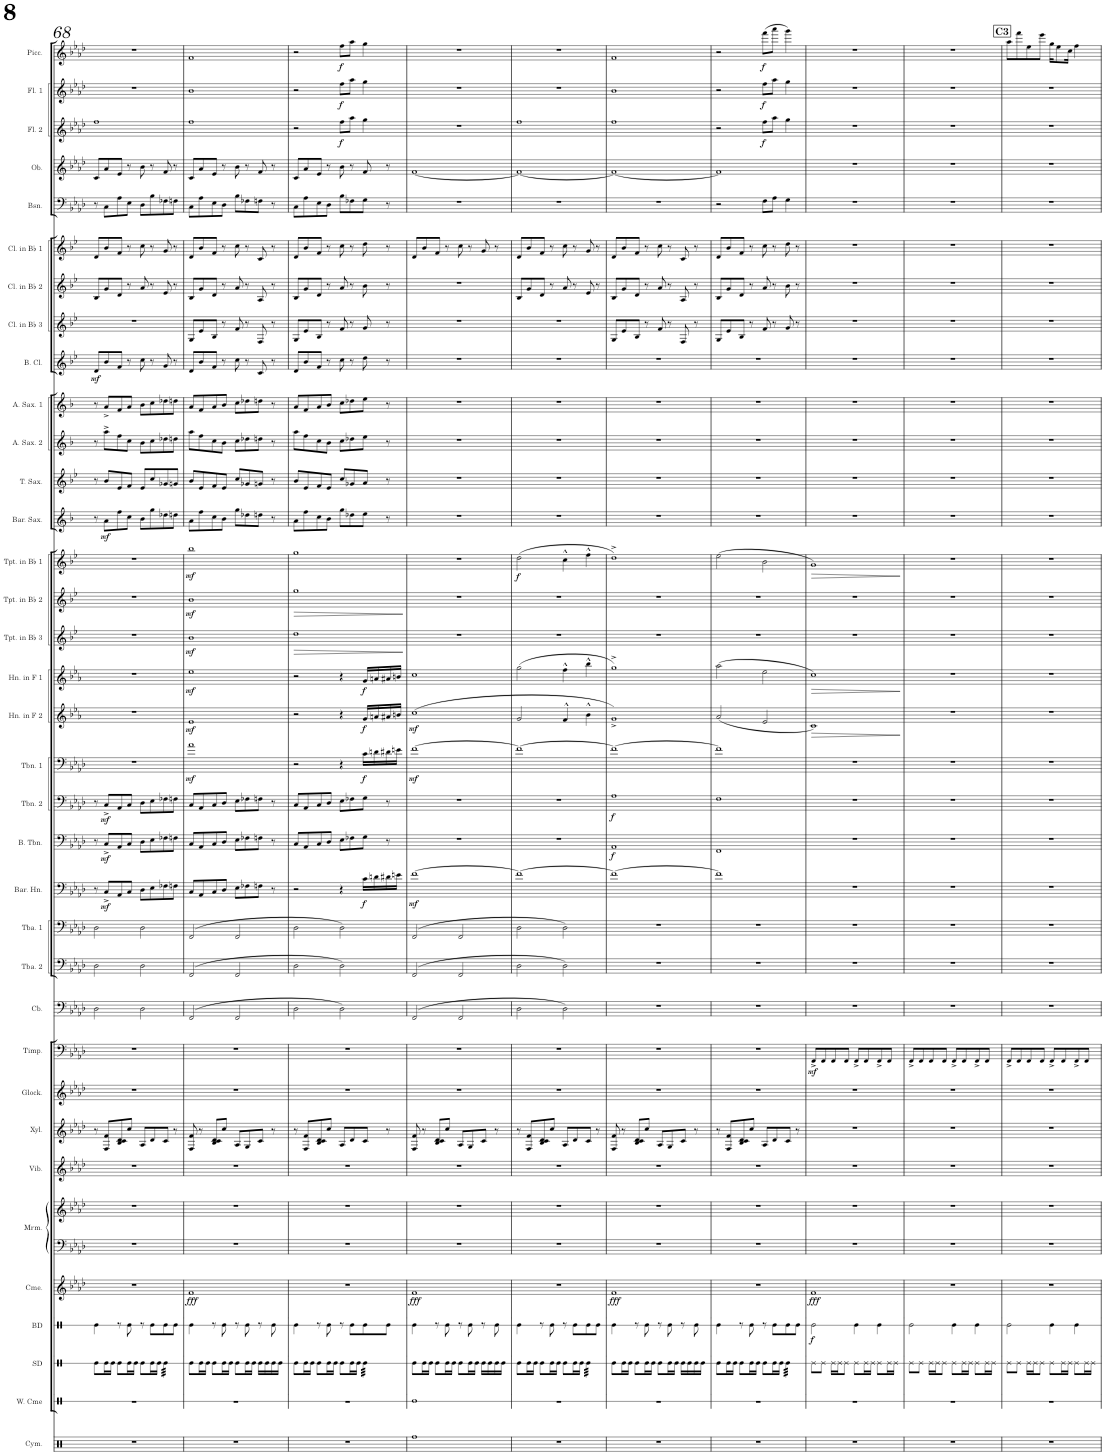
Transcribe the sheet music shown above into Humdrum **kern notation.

**kern	**kern	**kern	**kern	**dynam	**kern	**dynam	**kern	**kern	**kern	**kern	**kern	**kern	**dynam	**kern	**kern	**kern	**kern	**dynam	**kern	**dynam	**kern	**dynam	**kern	**dynam	**kern	**dynam	**kern	**dynam	**kern	**dynam	**kern	**dynam	**kern	**dynam	**kern	**dynam	**kern	**kern	**kern	**kern	**dynam	**kern	**kern	**kern	**kern	**kern	**kern	**dynam	**kern	**dynam	**kern	**dynam
*part35	*part34	*part33	*part32	*part32	*part31	*part31	*part30	*part30	*part29	*part28	*part27	*part26	*part26	*part25	*part24	*part23	*part22	*part22	*part21	*part21	*part20	*part20	*part19	*part19	*part18	*part18	*part17	*part17	*part16	*part16	*part15	*part15	*part14	*part14	*part13	*part13	*part12	*part11	*part10	*part9	*part9	*part8	*part7	*part6	*part5	*part4	*part3	*part3	*part2	*part2	*part1	*part1
*staff36	*staff35	*staff34	*staff33	*staff33	*staff32	*staff32	*staff31	*staff30	*staff29	*staff28	*staff27	*staff26	*staff26	*staff25	*staff24	*staff23	*staff22	*staff22	*staff21	*staff21	*staff20	*staff20	*staff19	*staff19	*staff18	*staff18	*staff17	*staff17	*staff16	*staff16	*staff15	*staff15	*staff14	*staff14	*staff13	*staff13	*staff12	*staff11	*staff10	*staff9	*staff9	*staff8	*staff7	*staff6	*staff5	*staff4	*staff3	*staff3	*staff2	*staff2	*staff1	*staff1
*I"Cymbals	*I"Wind Chimes	*I"Snare Drum	*I"Bass Drum	*	*I"Chimes	*	*I"Marimba	*	*I"Vibraphone	*I"Xylophone	*I"Glockenspiel	*I"Timpani	*	*I"Contrabass	*I"Tuba 2	*I"Tuba 1	*I"Baritone Horn	*	*I"Bass Trombone	*	*I"Trombone 2	*	*I"Trombone 1	*	*I"Horn in F 2	*	*I"Horn in F 1	*	*I"Trumpet in Bb 3	*	*I"Trumpet in Bb 2	*	*I"Trumpet in Bb 1	*	*I"Baritone Saxophone	*	*I"Tenor Saxophone	*I"Alto Saxophone 2	*I"Alto Saxophone 1	*I"Bass Clarinet	*	*I"Clarinet in Bb 3	*I"Clarinet in Bb 2	*I"Clarinet in Bb 1	*I"Bassoon	*I"Oboe	*I"Flute 2	*	*I"Flute 1	*	*I"Piccolo	*
*I'Cym.	*I'W. Cme	*I'SD	*I'BD	*	*I'Cme.	*	*I'Mrm.	*	*I'Vib.	*I'Xyl.	*I'Glock.	*I'Timp.	*	*I'Cb.	*I'Tba. 2	*I'Tba. 1	*I'Bar. Hn.	*	*I'B. Tbn.	*	*I'Tbn. 2	*	*I'Tbn. 1	*	*I'Hn. in F 2	*	*I'Hn. in F 1	*	*I'Tpt. in Bb 3	*	*I'Tpt. in Bb 2	*	*I'Tpt. in Bb 1	*	*I'Bar. Sax.	*	*I'T. Sax.	*I'A. Sax. 2	*I'A. Sax. 1	*I'B. Cl.	*	*I'Cl. in Bb 3	*I'Cl. in Bb 2	*I'Cl. in Bb 1	*I'Bsn.	*I'Ob.	*I'Fl. 2	*	*I'Fl. 1	*	*I'Picc.	*
!!LO:PB:g=z
*clefX	*clefX	*clefX	*clefX	*	*clefG2	*	*clefF4	*clefG2	*clefG2	*clefG2	*clefG2	*clefF4	*	*clefF4	*clefF4	*clefF4	*clefF4	*	*clefF4	*	*clefF4	*	*clefF4	*	*clefG2	*	*clefG2	*	*clefG2	*	*clefG2	*	*clefG2	*	*clefG2	*	*clefG2	*clefG2	*clefG2	*clefG2	*	*clefG2	*clefG2	*clefG2	*clefF4	*clefG2	*clefG2	*	*clefG2	*	*clefG2	*
*	*	*	*	*	*	*	*	*	*	*Trd-7c-12	*Trd-14c-24	*	*	*Trd7c12	*	*	*Trd4c7	*	*	*	*	*	*	*	*Trd4c7	*	*Trd4c7	*	*Trd1c2	*	*Trd1c2	*	*Trd1c2	*	*Trd12c21	*	*Trd8c14	*Trd5c9	*Trd5c9	*Trd8c14	*	*Trd1c2	*Trd1c2	*Trd1c2	*	*	*	*	*	*	*Trd-7c-12	*
*k[]	*k[]	*k[]	*k[]	*	*k[b-e-a-d-]	*	*k[b-e-a-d-]	*k[b-e-a-d-]	*k[b-e-a-d-]	*k[b-e-a-d-]	*k[b-e-a-d-]	*k[b-e-a-d-]	*	*k[b-e-a-d-]	*k[b-e-a-d-]	*k[b-e-a-d-]	*k[b-e-a-d-]	*	*k[b-e-a-d-]	*	*k[b-e-a-d-]	*	*k[b-e-a-d-]	*	*k[b-e-a-]	*	*k[b-e-a-]	*	*k[b-e-]	*	*k[b-e-]	*	*k[b-e-]	*	*k[b-]	*	*k[b-e-]	*k[b-]	*k[b-]	*k[b-e-]	*	*k[b-e-]	*k[b-e-]	*k[b-e-]	*k[b-e-a-d-]	*k[b-e-a-d-]	*k[b-e-a-d-]	*	*k[b-e-a-d-]	*	*k[b-e-a-d-]	*
*M4/4	*M4/4	*M4/4	*M4/4	*	*M4/4	*	*M4/4	*M4/4	*M4/4	*M4/4	*M4/4	*M4/4	*	*M4/4	*M4/4	*M4/4	*M4/4	*	*M4/4	*	*M4/4	*	*M4/4	*	*M4/4	*	*M4/4	*	*M4/4	*	*M4/4	*	*M4/4	*	*M4/4	*	*M4/4	*M4/4	*M4/4	*M4/4	*	*M4/4	*M4/4	*M4/4	*M4/4	*M4/4	*M4/4	*	*M4/4	*	*M4/4	*
=68	=68	=68	=68	=68	=68	=68	=68	=68	=68	=68	=68	=68	=68	=68	=68	=68	=68	=68	=68	=68	=68	=68	=68	=68	=68	=68	=68	=68	=68	=68	=68	=68	=68	=68	=68	=68	=68	=68	=68	=68	=68	=68	=68	=68	=68	=68	=68	=68	=68	=68	=68	=68
!	!	!	!	!	!	!	!	!	!	!	!	!	!	!	!	!	!	!	!	!	!	!	!	!	!	!	!	!	!	!	!	!	!	!	!	!	!	!	!	!	!LO:DY:b	!	!	!	!	!	!	!	!	!	!	!
1r	1r	8Re\L	4Re\	.	1r	.	1r	1r	1r	8r	1r	1r	.	2D-\	2D-\	2D-\	8r	.	8r	.	8r	.	1r	.	1r	.	1r	.	1r	.	1r	.	1r	.	8r	.	8r	8r	8r	8d/L	mf	1r	8B-/L	8d/L	8r	8c/L	1ff	.	1r	.	1r	.
!	!	!	!	!	!	!	!	!	!	!	!	!	!	!	!	!	!	!LO:DY:b	!	!LO:DY:b	!	!LO:DY:b	!	!	!	!	!	!	!	!	!	!	!	!	!	!LO:DY:b	!	!	!	!	!	!	!	!	!	!	!	!	!	!	!	!
.	.	16Re\L	.	.	.	.	.	.	.	8F/ 8f/L	.	.	.	.	.	.	8C^/L	mf	8C^/L	mf	8C^/L	mf	.	.	.	.	.	.	.	.	.	.	.	.	8a\L	mf	8b-/L	8aa^\L	8a^/L	8b-/	.	.	8g/	8b-/	8C\L	8a-/	.	.	.	.	.	.
.	.	16Re\JJ	.	.	.	.	.	.	.	.	.	.	.	.	.	.	.	.	.	.	.	.	.	.	.	.	.	.	.	.	.	.	.	.	.	.	.	.	.	.	.	.	.	.	.	.	.	.	.	.	.	.
.	.	8Re\L	8r	.	.	.	.	.	.	8B-/ 8c/ 8d-/	.	.	.	.	.	.	8AA-/	.	8AA-/	.	8AA-/	.	.	.	.	.	.	.	.	.	.	.	.	.	8ff\	.	8e-/	8ff\	8f/	8f/J	.	.	8d/J	8f/J	8A-\	8e-/J	.	.	.	.	.	.
.	.	16Re\L	8Re\	.	.	.	.	.	.	8cc/J	.	.	.	.	.	.	8C/J	.	8C/J	.	8C/J	.	.	.	.	.	.	.	.	.	.	.	.	.	8cc\J	.	8f/J	8cc\J	8a/J	8r	.	.	8r	8r	8E-\J	8r	.	.	.	.	.	.
.	.	16Re\JJ	.	.	.	.	.	.	.	.	.	.	.	.	.	.	.	.	.	.	.	.	.	.	.	.	.	.	.	.	.	.	.	.	.	.	.	.	.	.	.	.	.	.	.	.	.	.	.	.	.	.
.	.	8Re\L	8r	.	.	.	.	.	.	8A-/L	.	.	.	2D-\	2D-\	2D-\	8D-\L	.	8D-\L	.	8D-\L	.	.	.	.	.	.	.	.	.	.	.	.	.	8b-\L	.	8e-/L	8b-\L	8b-\L	8cc\	.	.	8a/	8cc\	8D-\L	8b-\	.	.	.	.	.	.
.	.	16Re\L	8Re\L	.	.	.	.	.	.	8d-/	.	.	.	.	.	.	8E-\	.	8E-\	.	8E-\	.	.	.	.	.	.	.	.	.	.	.	.	.	8gg\	.	8cc/	8cc\	8cc\	8r	.	.	8r	8r	8B-\	8r	.	.	.	.	.	.
.	.	16Re\JJ	.	.	.	.	.	.	.	.	.	.	.	.	.	.	.	.	.	.	.	.	.	.	.	.	.	.	.	.	.	.	.	.	.	.	.	.	.	.	.	.	.	.	.	.	.	.	.	.	.	.
*	*	*tremolo	*	*	*	*	*	*	*	*	*	*	*	*	*	*	*	*	*	*	*	*	*	*	*	*	*	*	*	*	*	*	*	*	*	*	*	*	*	*	*	*	*	*	*	*	*	*	*	*	*	*
.	.	32Re\LLL	8Re\	.	.	.	.	.	.	8c/J	.	.	.	.	.	.	8F-X\	.	8F-X\	.	8F-X\	.	.	.	.	.	.	.	.	.	.	.	.	.	8dd-X\	.	8g-X/	8dd-X\	8dd-X\	8g/	.	.	8e-/	8g/	8F-X\	8f/	.	.	.	.	.	.
.	.	32Re\	.	.	.	.	.	.	.	.	.	.	.	.	.	.	.	.	.	.	.	.	.	.	.	.	.	.	.	.	.	.	.	.	.	.	.	.	.	.	.	.	.	.	.	.	.	.	.	.	.	.
.	.	32Re\	.	.	.	.	.	.	.	.	.	.	.	.	.	.	.	.	.	.	.	.	.	.	.	.	.	.	.	.	.	.	.	.	.	.	.	.	.	.	.	.	.	.	.	.	.	.	.	.	.	.
.	.	32Re\	.	.	.	.	.	.	.	.	.	.	.	.	.	.	.	.	.	.	.	.	.	.	.	.	.	.	.	.	.	.	.	.	.	.	.	.	.	.	.	.	.	.	.	.	.	.	.	.	.	.
.	.	32Re\	8Re\J	.	.	.	.	.	.	8r	.	.	.	.	.	.	8Fn\J	.	8Fn\J	.	8Fn\J	.	.	.	.	.	.	.	.	.	.	.	.	.	8ddn\J	.	8gn/J	8ddn\J	8ddn\J	8r	.	.	8r	8r	8Fn\J	8r	.	.	.	.	.	.
.	.	32Re\	.	.	.	.	.	.	.	.	.	.	.	.	.	.	.	.	.	.	.	.	.	.	.	.	.	.	.	.	.	.	.	.	.	.	.	.	.	.	.	.	.	.	.	.	.	.	.	.	.	.
.	.	32Re\	.	.	.	.	.	.	.	.	.	.	.	.	.	.	.	.	.	.	.	.	.	.	.	.	.	.	.	.	.	.	.	.	.	.	.	.	.	.	.	.	.	.	.	.	.	.	.	.	.	.
.	.	32Re\JJJ	.	.	.	.	.	.	.	.	.	.	.	.	.	.	.	.	.	.	.	.	.	.	.	.	.	.	.	.	.	.	.	.	.	.	.	.	.	.	.	.	.	.	.	.	.	.	.	.	.	.
*	*	*Xtremolo	*	*	*	*	*	*	*	*	*	*	*	*	*	*	*	*	*	*	*	*	*	*	*	*	*	*	*	*	*	*	*	*	*	*	*	*	*	*	*	*	*	*	*	*	*	*	*	*	*	*
=69	=69	=69	=69	=69	=69	=69	=69	=69	=69	=69	=69	=69	=69	=69	=69	=69	=69	=69	=69	=69	=69	=69	=69	=69	=69	=69	=69	=69	=69	=69	=69	=69	=69	=69	=69	=69	=69	=69	=69	=69	=69	=69	=69	=69	=69	=69	=69	=69	=69	=69	=69	=69
!	!	!	!	!	!	!LO:DY:b	!	!	!	!	!	!	!	!	!	!	!	!	!	!	!	!	!	!LO:DY:b	!	!LO:DY:b	!	!LO:DY:b	!	!LO:DY:b	!	!LO:DY:b	!	!LO:DY:b	!	!	!	!	!	!	!	!	!	!	!	!	!	!	!	!	!	!
1r	1r	8Re\L	4Re\	.	1f	fff	1r	1r	1r	8F/ 8f/	1r	1r	.	(2FF/	(2FF/	(2FF/	8C/L	.	8C/L	.	8C/L	.	1a-	mf	1e-	mf	1ee-	mf	1b-	mf	1b-	mf	1bb-	mf	8a\L	.	8b-/L	8aa\L	8a/L	8d/L	.	8G/L	8B-/L	8d/L	8C\L	8c/L	1ff	.	1b-	.	1f	.
.	.	16Re\L	.	.	.	.	.	.	.	8r	.	.	.	.	.	.	8AA-/	.	8AA-/	.	8AA-/	.	.	.	.	.	.	.	.	.	.	.	.	.	8ff\	.	8e-/	8ff\	8f/	8b-/	.	8e-/	8g/	8b-/	8A-\	8a-/	.	.	.	.	.	.
.	.	16Re\JJ	.	.	.	.	.	.	.	.	.	.	.	.	.	.	.	.	.	.	.	.	.	.	.	.	.	.	.	.	.	.	.	.	.	.	.	.	.	.	.	.	.	.	.	.	.	.	.	.	.	.
.	.	8Re\L	8r	.	.	.	.	.	.	8B-/ 8c/ 8d-/L	.	.	.	.	.	.	8C/	.	8C/	.	8C/	.	.	.	.	.	.	.	.	.	.	.	.	.	8cc\	.	8f/	8cc\	8a/	8f/J	.	8B-/J	8d/J	8f/J	8E-\	8e-/J	.	.	.	.	.	.
.	.	16Re\L	8Re\	.	.	.	.	.	.	8cc/J	.	.	.	.	.	.	8D-/J	.	8D-/J	.	8D-/J	.	.	.	.	.	.	.	.	.	.	.	.	.	8b-\J	.	8e-/J	8b-\J	8b-/J	8r	.	8r	8r	8r	8D-\J	8r	.	.	.	.	.	.
.	.	16Re\JJ	.	.	.	.	.	.	.	.	.	.	.	.	.	.	.	.	.	.	.	.	.	.	.	.	.	.	.	.	.	.	.	.	.	.	.	.	.	.	.	.	.	.	.	.	.	.	.	.	.	.
.	.	8Re\L	8r	.	.	.	.	.	.	8A-/L	.	.	.	2FF/	2FF/	2FF/	8E-\L	.	8E-\L	.	8E-\L	.	.	.	.	.	.	.	.	.	.	.	.	.	8gg\L	.	8cc/L	8cc\L	8cc\L	8cc\	.	8f/	8a/	8cc\	8B-\L	8b-\	.	.	.	.	.	.
.	.	16Re\L	8Re\	.	.	.	.	.	.	8G/	.	.	.	.	.	.	8F-X\	.	8F-X\	.	8F-X\	.	.	.	.	.	.	.	.	.	.	.	.	.	8dd-X\	.	8g-X/	8dd-X\	8dd-X\	8r	.	8r	8r	8r	8F-X\	8r	.	.	.	.	.	.
.	.	16Re\JJ	.	.	.	.	.	.	.	.	.	.	.	.	.	.	.	.	.	.	.	.	.	.	.	.	.	.	.	.	.	.	.	.	.	.	.	.	.	.	.	.	.	.	.	.	.	.	.	.	.	.
.	.	16Re\LL	8r	.	.	.	.	.	.	8c/J	.	.	.	.	.	.	8Fn\J	.	8Fn\J	.	8Fn\J	.	.	.	.	.	.	.	.	.	.	.	.	.	8ddn\J	.	8gn/J	8ddn\J	8ddn\J	8c/	.	8F/	8A/	8c/	8Fn\J	8f/	.	.	.	.	.	.
.	.	16Re\	.	.	.	.	.	.	.	.	.	.	.	.	.	.	.	.	.	.	.	.	.	.	.	.	.	.	.	.	.	.	.	.	.	.	.	.	.	.	.	.	.	.	.	.	.	.	.	.	.	.
.	.	16Re\	8Re\	.	.	.	.	.	.	8r	.	.	.	.	.	.	8r	.	8r	.	8r	.	.	.	.	.	.	.	.	.	.	.	.	.	8r	.	8r	8r	8r	8r	.	8r	8r	8r	8r	8r	.	.	.	.	.	.
.	.	16Re\JJ	.	.	.	.	.	.	.	.	.	.	.	.	.	.	.	.	.	.	.	.	.	.	.	.	.	.	.	.	.	.	.	.	.	.	.	.	.	.	.	.	.	.	.	.	.	.	.	.	.	.
=70	=70	=70	=70	=70	=70	=70	=70	=70	=70	=70	=70	=70	=70	=70	=70	=70	=70	=70	=70	=70	=70	=70	=70	=70	=70	=70	=70	=70	=70	=70	=70	=70	=70	=70	=70	=70	=70	=70	=70	=70	=70	=70	=70	=70	=70	=70	=70	=70	=70	=70	=70	=70
!	!	!	!	!	!	!	!	!	!	!	!	!	!	!	!	!	!	!	!	!	!	!	!	!	!	!	!	!	!	!LO:HP:b	!	!LO:HP:b	!	!	!	!	!	!	!	!	!	!	!	!	!	!	!	!	!	!	!	!
1r	1r	8Re\L	4Re\	.	1r	.	1r	1r	1r	8r	1r	1r	.	2D-\	2D-\	2D-\	2r	.	8C/L	.	8C/L	.	2r	.	2r	.	2r	.	1dd	>	1gg	>	1gg	.	8a\L	.	8b-/L	8aa\L	8a/L	8d/L	.	8G/L	8B-/L	8d/L	8C\L	8c/L	2r	.	2r	.	2r	.
.	.	16Re\L	.	.	.	.	.	.	.	8F/ 8f/L	.	.	.	.	.	.	.	.	8AA-/	.	8AA-/	.	.	.	.	.	.	.	.	.	.	.	.	.	8ff\	.	8e-/	8ff\	8f/	8b-/	.	8e-/	8g/	8b-/	8A-\	8a-/	.	.	.	.	.	.
.	.	16Re\JJ	.	.	.	.	.	.	.	.	.	.	.	.	.	.	.	.	.	.	.	.	.	.	.	.	.	.	.	.	.	.	.	.	.	.	.	.	.	.	.	.	.	.	.	.	.	.	.	.	.	.
.	.	8Re\L	8r	.	.	.	.	.	.	8B-/ 8c/ 8d-/	.	.	.	.	.	.	.	.	8C/	.	8C/	.	.	.	.	.	.	.	.	.	.	.	.	.	8cc\	.	8f/	8cc\	8a/	8f/J	.	8B-/J	8d/J	8f/J	8E-\	8e-/J	.	.	.	.	.	.
.	.	16Re\L	8Re\	.	.	.	.	.	.	8cc/J	.	.	.	.	.	.	.	.	8D-/J	.	8D-/J	.	.	.	.	.	.	.	.	.	.	.	.	.	8b-\J	.	8e-/J	8b-\J	8b-/J	8r	.	8r	8r	8r	8D-\J	8r	.	.	.	.	.	.
.	.	16Re\JJ	.	.	.	.	.	.	.	.	.	.	.	.	.	.	.	.	.	.	.	.	.	.	.	.	.	.	.	.	.	.	.	.	.	.	.	.	.	.	.	.	.	.	.	.	.	.	.	.	.	.
!	!	!	!	!	!	!	!	!	!	!	!	!	!	!	!	!	!	!	!	!	!	!	!	!	!	!	!	!	!	!	!	!	!	!	!	!	!	!	!	!	!	!	!	!	!	!	!	!LO:DY:b	!	!LO:DY:b	!	!LO:DY:b
.	.	8Re\L	8r	.	.	.	.	.	.	8A-/L	.	.	.	2D-\)	2D-\)	2D-\)	4r	.	8E-\L	.	8E-\L	.	4r	.	4r	.	4r	.	.	.	.	.	.	.	8gg\L	.	8cc/L	8cc\L	8cc\L	8cc\	.	8f/	8a/	8cc\	8B-\L	8b-\	8ff\L	f	8ff\L	f	8ff\L	f
.	.	16Re\L	8Re\L	.	.	.	.	.	.	8d-/	.	.	.	.	.	.	.	.	8F-X\	.	8F-X\	.	.	.	.	.	.	.	.	.	.	.	.	.	8dd-X\	.	8g-X/	8dd-X\	8dd-X\	8r	.	8r	8r	8r	8F-X\	8r	8aa-\J	.	8aa-\J	.	8aa-\J	.
.	.	16Re\JJ	.	.	.	.	.	.	.	.	.	.	.	.	.	.	.	.	.	.	.	.	.	.	.	.	.	.	.	.	.	.	.	.	.	.	.	.	.	.	.	.	.	.	.	.	.	.	.	.	.	.
!	!	!	!	!	!	!	!	!	!	!	!	!	!	!	!	!	!	!LO:DY:b	!	!	!	!	!	!LO:DY:b	!	!LO:DY:b	!	!LO:DY:b	!	!	!	!	!	!	!	!	!	!	!	!	!	!	!	!	!	!	!	!	!	!	!	!
*	*	*tremolo	*	*	*	*	*	*	*	*	*	*	*	*	*	*	*	*	*	*	*	*	*	*	*	*	*	*	*	*	*	*	*	*	*	*	*	*	*	*	*	*	*	*	*	*	*	*	*	*	*	*
.	.	32Re\LLL	8Re\	.	.	.	.	.	.	8c/J	.	.	.	.	.	.	16c\LL	f	8G\J	.	8G\J	.	16c\LL	f	16g/LL	f	16g/LL	f	.	.	.	.	.	.	8ee\J	.	8a/J	8ee\J	8ee\J	8dd\	.	8g/	8b-\	8dd\	8G\J	8f/	4gg\	.	4gg\	.	4gg\	.
.	.	32Re\	.	.	.	.	.	.	.	.	.	.	.	.	.	.	.	.	.	.	.	.	.	.	.	.	.	.	.	.	.	.	.	.	.	.	.	.	.	.	.	.	.	.	.	.	.	.	.	.	.	.
.	.	32Re\	.	.	.	.	.	.	.	.	.	.	.	.	.	.	16dn\	.	.	.	.	.	16dn\	.	16an/	.	16an/	.	.	.	.	.	.	.	.	.	.	.	.	.	.	.	.	.	.	.	.	.	.	.	.	.
.	.	32Re\	.	.	.	.	.	.	.	.	.	.	.	.	.	.	.	.	.	.	.	.	.	.	.	.	.	.	.	.	.	.	.	.	.	.	.	.	.	.	.	.	.	.	.	.	.	.	.	.	.	.
.	.	32Re\	8Re\J	.	.	.	.	.	.	8r	.	.	.	.	.	.	16d#X\	.	8r	.	8r	.	16d#X\	.	16a#X/	.	16a#X/	.	.	.	.	.	.	.	8r	.	8r	8r	8r	8r	.	8r	8r	8r	8r	8r	.	.	.	.	.	.
.	.	32Re\	.	.	.	.	.	.	.	.	.	.	.	.	.	.	.	.	.	.	.	.	.	.	.	.	.	.	.	.	.	.	.	.	.	.	.	.	.	.	.	.	.	.	.	.	.	.	.	.	.	.
.	.	32Re\	.	.	.	.	.	.	.	.	.	.	.	.	.	.	16en\JJ	.	.	.	.	.	16en\JJ	.	16bn/JJ	.	16bn/JJ	.	.	.	.	.	.	.	.	.	.	.	.	.	.	.	.	.	.	.	.	.	.	.	.	.
.	.	32Re\JJJ	.	.	.	.	.	.	.	.	.	.	.	.	.	.	.	.	.	.	.	.	.	.	.	.	.	.	.	.	.	.	.	.	.	.	.	.	.	.	.	.	.	.	.	.	.	.	.	.	.	.
*	*	*Xtremolo	*	*	*	*	*	*	*	*	*	*	*	*	*	*	*	*	*	*	*	*	*	*	*	*	*	*	*	*	*	*	*	*	*	*	*	*	*	*	*	*	*	*	*	*	*	*	*	*	*	*
.	.	.	.	.	.	.	.	.	.	.	.	.	.	.	.	.	.	.	.	.	.	.	.	.	.	.	.	.	.	]	.	]	.	.	.	.	.	.	.	.	.	.	.	.	.	.	.	.	.	.	.	.
=71	=71	=71	=71	=71	=71	=71	=71	=71	=71	=71	=71	=71	=71	=71	=71	=71	=71	=71	=71	=71	=71	=71	=71	=71	=71	=71	=71	=71	=71	=71	=71	=71	=71	=71	=71	=71	=71	=71	=71	=71	=71	=71	=71	=71	=71	=71	=71	=71	=71	=71	=71	=71
!	!	!	!	!	!	!LO:DY:b	!	!	!	!	!	!	!	!	!	!	!	!LO:DY:b	!	!	!	!	!	!LO:DY:b	!	!LO:DY:b	!	!	!	!	!	!	!	!	!	!	!	!	!	!	!	!	!	!	!	!	!	!	!	!	!	!
1Rff	1Re	8Re\L	4Re\	.	1f	fff	1r	1r	1r	8F/ 8f/	1r	1r	.	(2FF/	(2FF/	(2FF/	[1f	mf	1r	.	1r	.	[1f	mf	(1cc	mf	1cc	.	1r	.	1r	.	1r	.	1r	.	1r	1r	1r	1r	.	1r	1r	8d/L	1r	[1f	1r	.	1r	.	1r	.
.	.	16Re\L	.	.	.	.	.	.	.	8r	.	.	.	.	.	.	.	.	.	.	.	.	.	.	.	.	.	.	.	.	.	.	.	.	.	.	.	.	.	.	.	.	.	8b-/	.	.	.	.	.	.	.	.
.	.	16Re\JJ	.	.	.	.	.	.	.	.	.	.	.	.	.	.	.	.	.	.	.	.	.	.	.	.	.	.	.	.	.	.	.	.	.	.	.	.	.	.	.	.	.	.	.	.	.	.	.	.	.	.
.	.	8Re\L	8r	.	.	.	.	.	.	8B-/ 8c/ 8d-/L	.	.	.	.	.	.	.	.	.	.	.	.	.	.	.	.	.	.	.	.	.	.	.	.	.	.	.	.	.	.	.	.	.	8f/J	.	.	.	.	.	.	.	.
.	.	16Re\L	8Re\	.	.	.	.	.	.	8cc/J	.	.	.	.	.	.	.	.	.	.	.	.	.	.	.	.	.	.	.	.	.	.	.	.	.	.	.	.	.	.	.	.	.	8r	.	.	.	.	.	.	.	.
.	.	16Re\JJ	.	.	.	.	.	.	.	.	.	.	.	.	.	.	.	.	.	.	.	.	.	.	.	.	.	.	.	.	.	.	.	.	.	.	.	.	.	.	.	.	.	.	.	.	.	.	.	.	.	.
.	.	8Re\L	8r	.	.	.	.	.	.	8A-/L	.	.	.	2FF/	2FF/	2FF/	.	.	.	.	.	.	.	.	.	.	.	.	.	.	.	.	.	.	.	.	.	.	.	.	.	.	.	8cc\	.	.	.	.	.	.	.	.
.	.	16Re\L	8Re\	.	.	.	.	.	.	8G/	.	.	.	.	.	.	.	.	.	.	.	.	.	.	.	.	.	.	.	.	.	.	.	.	.	.	.	.	.	.	.	.	.	8r	.	.	.	.	.	.	.	.
.	.	16Re\JJ	.	.	.	.	.	.	.	.	.	.	.	.	.	.	.	.	.	.	.	.	.	.	.	.	.	.	.	.	.	.	.	.	.	.	.	.	.	.	.	.	.	.	.	.	.	.	.	.	.	.
.	.	16Re\LL	8r	.	.	.	.	.	.	8c/J	.	.	.	.	.	.	.	.	.	.	.	.	.	.	.	.	.	.	.	.	.	.	.	.	.	.	.	.	.	.	.	.	.	8g/	.	.	.	.	.	.	.	.
.	.	16Re\	.	.	.	.	.	.	.	.	.	.	.	.	.	.	.	.	.	.	.	.	.	.	.	.	.	.	.	.	.	.	.	.	.	.	.	.	.	.	.	.	.	.	.	.	.	.	.	.	.	.
.	.	16Re\	8Re\	.	.	.	.	.	.	8r	.	.	.	.	.	.	.	.	.	.	.	.	.	.	.	.	.	.	.	.	.	.	.	.	.	.	.	.	.	.	.	.	.	8r	.	.	.	.	.	.	.	.
.	.	16Re\JJ	.	.	.	.	.	.	.	.	.	.	.	.	.	.	.	.	.	.	.	.	.	.	.	.	.	.	.	.	.	.	.	.	.	.	.	.	.	.	.	.	.	.	.	.	.	.	.	.	.	.
=72	=72	=72	=72	=72	=72	=72	=72	=72	=72	=72	=72	=72	=72	=72	=72	=72	=72	=72	=72	=72	=72	=72	=72	=72	=72	=72	=72	=72	=72	=72	=72	=72	=72	=72	=72	=72	=72	=72	=72	=72	=72	=72	=72	=72	=72	=72	=72	=72	=72	=72	=72	=72
!	!	!	!	!	!	!	!	!	!	!	!	!	!	!	!	!	!	!	!	!	!	!	!	!	!	!	!	!	!	!	!	!	!	!LO:DY:b	!	!	!	!	!	!	!	!	!	!	!	!	!	!	!	!	!	!
1r	1r	8Re\L	4Re\	.	1r	.	1r	1r	1r	8r	1r	1r	.	2D-\	2D-\	2D-\	1f_	.	1r	.	1r	.	1f_	.	2g/	.	(2gg\	.	1r	.	1r	.	(2dd\	f	1r	.	1r	1r	1r	1r	.	1r	8B-/L	8d/L	1r	1f_	1ff	.	1r	.	1r	.
.	.	16Re\L	.	.	.	.	.	.	.	8F/ 8f/L	.	.	.	.	.	.	.	.	.	.	.	.	.	.	.	.	.	.	.	.	.	.	.	.	.	.	.	.	.	.	.	.	8g/	8b-/	.	.	.	.	.	.	.	.
.	.	16Re\JJ	.	.	.	.	.	.	.	.	.	.	.	.	.	.	.	.	.	.	.	.	.	.	.	.	.	.	.	.	.	.	.	.	.	.	.	.	.	.	.	.	.	.	.	.	.	.	.	.	.	.
.	.	8Re\L	8r	.	.	.	.	.	.	8B-/ 8c/ 8d-/	.	.	.	.	.	.	.	.	.	.	.	.	.	.	.	.	.	.	.	.	.	.	.	.	.	.	.	.	.	.	.	.	8d/J	8f/J	.	.	.	.	.	.	.	.
.	.	16Re\L	8Re\	.	.	.	.	.	.	8cc/J	.	.	.	.	.	.	.	.	.	.	.	.	.	.	.	.	.	.	.	.	.	.	.	.	.	.	.	.	.	.	.	.	8r	8r	.	.	.	.	.	.	.	.
.	.	16Re\JJ	.	.	.	.	.	.	.	.	.	.	.	.	.	.	.	.	.	.	.	.	.	.	.	.	.	.	.	.	.	.	.	.	.	.	.	.	.	.	.	.	.	.	.	.	.	.	.	.	.	.
.	.	8Re\L	8r	.	.	.	.	.	.	8A-/L	.	.	.	2D-\)	2D-\)	2D-\)	.	.	.	.	.	.	.	.	4f^^/	.	4ff^^\	.	.	.	.	.	4cc^^\	.	.	.	.	.	.	.	.	.	8a/	8cc\	.	.	.	.	.	.	.	.
.	.	16Re\L	8Re\L	.	.	.	.	.	.	8d-/	.	.	.	.	.	.	.	.	.	.	.	.	.	.	.	.	.	.	.	.	.	.	.	.	.	.	.	.	.	.	.	.	8r	8r	.	.	.	.	.	.	.	.
.	.	16Re\JJ	.	.	.	.	.	.	.	.	.	.	.	.	.	.	.	.	.	.	.	.	.	.	.	.	.	.	.	.	.	.	.	.	.	.	.	.	.	.	.	.	.	.	.	.	.	.	.	.	.	.
*	*	*tremolo	*	*	*	*	*	*	*	*	*	*	*	*	*	*	*	*	*	*	*	*	*	*	*	*	*	*	*	*	*	*	*	*	*	*	*	*	*	*	*	*	*	*	*	*	*	*	*	*	*	*
.	.	32Re\LLL	8Re\	.	.	.	.	.	.	8c/J	.	.	.	.	.	.	.	.	.	.	.	.	.	.	4b-^^\	.	4bb-^^\	.	.	.	.	.	4ff^^\	.	.	.	.	.	.	.	.	.	8e-/	8g/	.	.	.	.	.	.	.	.
.	.	32Re\	.	.	.	.	.	.	.	.	.	.	.	.	.	.	.	.	.	.	.	.	.	.	.	.	.	.	.	.	.	.	.	.	.	.	.	.	.	.	.	.	.	.	.	.	.	.	.	.	.	.
.	.	32Re\	.	.	.	.	.	.	.	.	.	.	.	.	.	.	.	.	.	.	.	.	.	.	.	.	.	.	.	.	.	.	.	.	.	.	.	.	.	.	.	.	.	.	.	.	.	.	.	.	.	.
.	.	32Re\	.	.	.	.	.	.	.	.	.	.	.	.	.	.	.	.	.	.	.	.	.	.	.	.	.	.	.	.	.	.	.	.	.	.	.	.	.	.	.	.	.	.	.	.	.	.	.	.	.	.
.	.	32Re\	8Re\J	.	.	.	.	.	.	8r	.	.	.	.	.	.	.	.	.	.	.	.	.	.	.	.	.	.	.	.	.	.	.	.	.	.	.	.	.	.	.	.	8r	8r	.	.	.	.	.	.	.	.
.	.	32Re\	.	.	.	.	.	.	.	.	.	.	.	.	.	.	.	.	.	.	.	.	.	.	.	.	.	.	.	.	.	.	.	.	.	.	.	.	.	.	.	.	.	.	.	.	.	.	.	.	.	.
.	.	32Re\	.	.	.	.	.	.	.	.	.	.	.	.	.	.	.	.	.	.	.	.	.	.	.	.	.	.	.	.	.	.	.	.	.	.	.	.	.	.	.	.	.	.	.	.	.	.	.	.	.	.
.	.	32Re\JJJ	.	.	.	.	.	.	.	.	.	.	.	.	.	.	.	.	.	.	.	.	.	.	.	.	.	.	.	.	.	.	.	.	.	.	.	.	.	.	.	.	.	.	.	.	.	.	.	.	.	.
*	*	*Xtremolo	*	*	*	*	*	*	*	*	*	*	*	*	*	*	*	*	*	*	*	*	*	*	*	*	*	*	*	*	*	*	*	*	*	*	*	*	*	*	*	*	*	*	*	*	*	*	*	*	*	*
=73	=73	=73	=73	=73	=73	=73	=73	=73	=73	=73	=73	=73	=73	=73	=73	=73	=73	=73	=73	=73	=73	=73	=73	=73	=73	=73	=73	=73	=73	=73	=73	=73	=73	=73	=73	=73	=73	=73	=73	=73	=73	=73	=73	=73	=73	=73	=73	=73	=73	=73	=73	=73
!	!	!	!	!	!	!LO:DY:b	!	!	!	!	!	!	!	!	!	!	!	!	!	!LO:DY:b	!	!LO:DY:b	!	!	!	!	!	!	!	!	!	!	!	!	!	!	!	!	!	!	!	!	!	!	!	!	!	!	!	!	!	!
1r	1r	8Re\L	4Re\	.	1f	fff	1r	1r	1r	8F/ 8f/	1r	1r	.	1r	1r	1r	1f_	.	1AA-	f	1A-	f	1f_	.	1g^)	.	1gg^)	.	1r	.	1r	.	1dd^)	.	1r	.	1r	1r	1r	1r	.	8G/L	8B-/L	8d/L	1r	1f_	1ff	.	1b-	.	1f	.
.	.	16Re\L	.	.	.	.	.	.	.	8r	.	.	.	.	.	.	.	.	.	.	.	.	.	.	.	.	.	.	.	.	.	.	.	.	.	.	.	.	.	.	.	8e-/	8g/	8b-/	.	.	.	.	.	.	.	.
.	.	16Re\JJ	.	.	.	.	.	.	.	.	.	.	.	.	.	.	.	.	.	.	.	.	.	.	.	.	.	.	.	.	.	.	.	.	.	.	.	.	.	.	.	.	.	.	.	.	.	.	.	.	.	.
.	.	8Re\L	8r	.	.	.	.	.	.	8B-/ 8c/ 8d-/L	.	.	.	.	.	.	.	.	.	.	.	.	.	.	.	.	.	.	.	.	.	.	.	.	.	.	.	.	.	.	.	8B-/J	8d/J	8f/J	.	.	.	.	.	.	.	.
.	.	16Re\L	8Re\	.	.	.	.	.	.	8cc/J	.	.	.	.	.	.	.	.	.	.	.	.	.	.	.	.	.	.	.	.	.	.	.	.	.	.	.	.	.	.	.	8r	8r	8r	.	.	.	.	.	.	.	.
.	.	16Re\JJ	.	.	.	.	.	.	.	.	.	.	.	.	.	.	.	.	.	.	.	.	.	.	.	.	.	.	.	.	.	.	.	.	.	.	.	.	.	.	.	.	.	.	.	.	.	.	.	.	.	.
.	.	8Re\L	8r	.	.	.	.	.	.	8A-/L	.	.	.	.	.	.	.	.	.	.	.	.	.	.	.	.	.	.	.	.	.	.	.	.	.	.	.	.	.	.	.	8f/	8a/	8cc\	.	.	.	.	.	.	.	.
.	.	16Re\L	8Re\	.	.	.	.	.	.	8G/	.	.	.	.	.	.	.	.	.	.	.	.	.	.	.	.	.	.	.	.	.	.	.	.	.	.	.	.	.	.	.	8r	8r	8r	.	.	.	.	.	.	.	.
.	.	16Re\JJ	.	.	.	.	.	.	.	.	.	.	.	.	.	.	.	.	.	.	.	.	.	.	.	.	.	.	.	.	.	.	.	.	.	.	.	.	.	.	.	.	.	.	.	.	.	.	.	.	.	.
.	.	16Re\LL	8r	.	.	.	.	.	.	8c/J	.	.	.	.	.	.	.	.	.	.	.	.	.	.	.	.	.	.	.	.	.	.	.	.	.	.	.	.	.	.	.	8F/	8A/	8c/	.	.	.	.	.	.	.	.
.	.	16Re\	.	.	.	.	.	.	.	.	.	.	.	.	.	.	.	.	.	.	.	.	.	.	.	.	.	.	.	.	.	.	.	.	.	.	.	.	.	.	.	.	.	.	.	.	.	.	.	.	.	.
.	.	16Re\	8Re\	.	.	.	.	.	.	8r	.	.	.	.	.	.	.	.	.	.	.	.	.	.	.	.	.	.	.	.	.	.	.	.	.	.	.	.	.	.	.	8r	8r	8r	.	.	.	.	.	.	.	.
.	.	16Re\JJ	.	.	.	.	.	.	.	.	.	.	.	.	.	.	.	.	.	.	.	.	.	.	.	.	.	.	.	.	.	.	.	.	.	.	.	.	.	.	.	.	.	.	.	.	.	.	.	.	.	.
=74	=74	=74	=74	=74	=74	=74	=74	=74	=74	=74	=74	=74	=74	=74	=74	=74	=74	=74	=74	=74	=74	=74	=74	=74	=74	=74	=74	=74	=74	=74	=74	=74	=74	=74	=74	=74	=74	=74	=74	=74	=74	=74	=74	=74	=74	=74	=74	=74	=74	=74	=74	=74
1r	1r	8Re\L	4Re\	.	1r	.	1r	1r	1r	8r	1r	1r	.	1r	1r	1r	1f]	.	1FF	.	1F	.	1f]	.	(2a-/	.	(2aa-\	.	1r	.	1r	.	(2ee-\	.	1r	.	1r	1r	1r	1r	.	8G/L	8B-/L	8d/L	2r	1f]	2r	.	2r	.	2r	.
.	.	16Re\L	.	.	.	.	.	.	.	8F/ 8f/L	.	.	.	.	.	.	.	.	.	.	.	.	.	.	.	.	.	.	.	.	.	.	.	.	.	.	.	.	.	.	.	8e-/	8g/	8b-/	.	.	.	.	.	.	.	.
.	.	16Re\JJ	.	.	.	.	.	.	.	.	.	.	.	.	.	.	.	.	.	.	.	.	.	.	.	.	.	.	.	.	.	.	.	.	.	.	.	.	.	.	.	.	.	.	.	.	.	.	.	.	.	.
.	.	8Re\L	8r	.	.	.	.	.	.	8B-/ 8c/ 8d-/	.	.	.	.	.	.	.	.	.	.	.	.	.	.	.	.	.	.	.	.	.	.	.	.	.	.	.	.	.	.	.	8B-/J	8d/J	8f/J	.	.	.	.	.	.	.	.
.	.	16Re\L	8Re\	.	.	.	.	.	.	8cc/J	.	.	.	.	.	.	.	.	.	.	.	.	.	.	.	.	.	.	.	.	.	.	.	.	.	.	.	.	.	.	.	8r	8r	8r	.	.	.	.	.	.	.	.
.	.	16Re\JJ	.	.	.	.	.	.	.	.	.	.	.	.	.	.	.	.	.	.	.	.	.	.	.	.	.	.	.	.	.	.	.	.	.	.	.	.	.	.	.	.	.	.	.	.	.	.	.	.	.	.
!	!	!	!	!	!	!	!	!	!	!	!	!	!	!	!	!	!	!	!	!	!	!	!	!	!	!	!	!	!	!	!	!	!	!	!	!	!	!	!	!	!	!	!	!	!	!	!	!LO:DY:b	!	!LO:DY:b	!	!LO:DY:b
.	.	8Re\L	8r	.	.	.	.	.	.	8A-/L	.	.	.	.	.	.	.	.	.	.	.	.	.	.	2e-/	.	2ee-\	.	.	.	.	.	2b-\	.	.	.	.	.	.	.	.	8f/	8a/	8cc\	8F\L	.	8ff\L	f	8ff\L	f	(8fff\L	f
.	.	16Re\L	8Re\L	.	.	.	.	.	.	8d-/	.	.	.	.	.	.	.	.	.	.	.	.	.	.	.	.	.	.	.	.	.	.	.	.	.	.	.	.	.	.	.	8r	8r	8r	8A-\J	.	8aa-\J	.	8aa-\J	.	8aaa-\J	.
.	.	16Re\JJ	.	.	.	.	.	.	.	.	.	.	.	.	.	.	.	.	.	.	.	.	.	.	.	.	.	.	.	.	.	.	.	.	.	.	.	.	.	.	.	.	.	.	.	.	.	.	.	.	.	.
*	*	*tremolo	*	*	*	*	*	*	*	*	*	*	*	*	*	*	*	*	*	*	*	*	*	*	*	*	*	*	*	*	*	*	*	*	*	*	*	*	*	*	*	*	*	*	*	*	*	*	*	*	*	*
.	.	32Re\LLL	8Re\	.	.	.	.	.	.	8c/J	.	.	.	.	.	.	.	.	.	.	.	.	.	.	.	.	.	.	.	.	.	.	.	.	.	.	.	.	.	.	.	8g/	8b-\	8dd\	4G\	.	4gg\	.	4gg\	.	4ggg\)	.
.	.	32Re\	.	.	.	.	.	.	.	.	.	.	.	.	.	.	.	.	.	.	.	.	.	.	.	.	.	.	.	.	.	.	.	.	.	.	.	.	.	.	.	.	.	.	.	.	.	.	.	.	.	.
.	.	32Re\	.	.	.	.	.	.	.	.	.	.	.	.	.	.	.	.	.	.	.	.	.	.	.	.	.	.	.	.	.	.	.	.	.	.	.	.	.	.	.	.	.	.	.	.	.	.	.	.	.	.
.	.	32Re\	.	.	.	.	.	.	.	.	.	.	.	.	.	.	.	.	.	.	.	.	.	.	.	.	.	.	.	.	.	.	.	.	.	.	.	.	.	.	.	.	.	.	.	.	.	.	.	.	.	.
.	.	32Re\	8Re\J	.	.	.	.	.	.	8r	.	.	.	.	.	.	.	.	.	.	.	.	.	.	.	.	.	.	.	.	.	.	.	.	.	.	.	.	.	.	.	8r	8r	8r	.	.	.	.	.	.	.	.
.	.	32Re\	.	.	.	.	.	.	.	.	.	.	.	.	.	.	.	.	.	.	.	.	.	.	.	.	.	.	.	.	.	.	.	.	.	.	.	.	.	.	.	.	.	.	.	.	.	.	.	.	.	.
.	.	32Re\	.	.	.	.	.	.	.	.	.	.	.	.	.	.	.	.	.	.	.	.	.	.	.	.	.	.	.	.	.	.	.	.	.	.	.	.	.	.	.	.	.	.	.	.	.	.	.	.	.	.
.	.	32Re\JJJ	.	.	.	.	.	.	.	.	.	.	.	.	.	.	.	.	.	.	.	.	.	.	.	.	.	.	.	.	.	.	.	.	.	.	.	.	.	.	.	.	.	.	.	.	.	.	.	.	.	.
*	*	*Xtremolo	*	*	*	*	*	*	*	*	*	*	*	*	*	*	*	*	*	*	*	*	*	*	*	*	*	*	*	*	*	*	*	*	*	*	*	*	*	*	*	*	*	*	*	*	*	*	*	*	*	*
=75	=75	=75	=75	=75	=75	=75	=75	=75	=75	=75	=75	=75	=75	=75	=75	=75	=75	=75	=75	=75	=75	=75	=75	=75	=75	=75	=75	=75	=75	=75	=75	=75	=75	=75	=75	=75	=75	=75	=75	=75	=75	=75	=75	=75	=75	=75	=75	=75	=75	=75	=75	=75
!	!	!	!	!LO:DY:b	!	!LO:DY:b	!	!	!	!	!	!	!LO:DY:b	!	!	!	!	!	!	!	!	!	!	!	!	!LO:HP:b	!	!LO:HP:b	!	!	!	!	!	!LO:HP:b	!	!	!	!	!	!	!	!	!	!	!	!	!	!	!	!	!	!
1r	1r	8Re\L	2Re\	f	1f	fff	1r	1r	1r	1r	1r	8FF^/L	mf	1r	1r	1r	1r	.	1r	.	1r	.	1r	.	1c)	>	1cc)	>	1r	.	1r	.	1g)	>	1r	.	1r	1r	1r	1r	.	1r	1r	1r	1r	1r	1r	.	1r	.	1r	.
.	.	8Re\J	.	.	.	.	.	.	.	.	.	8FF/	.	.	.	.	.	.	.	.	.	.	.	.	.	.	.	.	.	.	.	.	.	.	.	.	.	.	.	.	.	.	.	.	.	.	.	.	.	.	.	.
.	.	16Re\LL	.	.	.	.	.	.	.	.	.	8FF/	.	.	.	.	.	.	.	.	.	.	.	.	.	.	.	.	.	.	.	.	.	.	.	.	.	.	.	.	.	.	.	.	.	.	.	.	.	.	.	.
.	.	16Re\J	.	.	.	.	.	.	.	.	.	.	.	.	.	.	.	.	.	.	.	.	.	.	.	.	.	.	.	.	.	.	.	.	.	.	.	.	.	.	.	.	.	.	.	.	.	.	.	.	.	.
.	.	8Re\J	.	.	.	.	.	.	.	.	.	8FF/J	.	.	.	.	.	.	.	.	.	.	.	.	.	.	.	.	.	.	.	.	.	.	.	.	.	.	.	.	.	.	.	.	.	.	.	.	.	.	.	.
.	.	8Re\L	4Re\	.	.	.	.	.	.	.	.	8FF^/L	.	.	.	.	.	.	.	.	.	.	.	.	.	.	.	.	.	.	.	.	.	.	.	.	.	.	.	.	.	.	.	.	.	.	.	.	.	.	.	.
.	.	16Re\L	.	.	.	.	.	.	.	.	.	8FF/	.	.	.	.	.	.	.	.	.	.	.	.	.	.	.	.	.	.	.	.	.	.	.	.	.	.	.	.	.	.	.	.	.	.	.	.	.	.	.	.
.	.	16Re\JJ	.	.	.	.	.	.	.	.	.	.	.	.	.	.	.	.	.	.	.	.	.	.	.	.	.	.	.	.	.	.	.	.	.	.	.	.	.	.	.	.	.	.	.	.	.	.	.	.	.	.
.	.	8Re\L	4Re\	.	.	.	.	.	.	.	.	8FF^/	.	.	.	.	.	.	.	.	.	.	.	.	.	.	.	.	.	.	.	.	.	.	.	.	.	.	.	.	.	.	.	.	.	.	.	.	.	.	.	.
.	.	16Re\L	.	.	.	.	.	.	.	.	.	8FF/J	.	.	.	.	.	.	.	.	.	.	.	.	.	.	.	.	.	.	.	.	.	.	.	.	.	.	.	.	.	.	.	.	.	.	.	.	.	.	.	.
.	.	16Re\JJ	.	.	.	.	.	.	.	.	.	.	.	.	.	.	.	.	.	.	.	.	.	.	.	.	.	.	.	.	.	.	.	.	.	.	.	.	.	.	.	.	.	.	.	.	.	.	.	.	.	.
.	.	.	.	.	.	.	.	.	.	.	.	.	.	.	.	.	.	.	.	.	.	.	.	.	.	]	.	]	.	.	.	.	.	]	.	.	.	.	.	.	.	.	.	.	.	.	.	.	.	.	.	.
=76	=76	=76	=76	=76	=76	=76	=76	=76	=76	=76	=76	=76	=76	=76	=76	=76	=76	=76	=76	=76	=76	=76	=76	=76	=76	=76	=76	=76	=76	=76	=76	=76	=76	=76	=76	=76	=76	=76	=76	=76	=76	=76	=76	=76	=76	=76	=76	=76	=76	=76	=76	=76
1r	1r	8Re\L	2Re\	.	1r	.	1r	1r	1r	1r	1r	8FF^/L	.	1r	1r	1r	1r	.	1r	.	1r	.	1r	.	1r	.	1r	.	1r	.	1r	.	1r	.	1r	.	1r	1r	1r	1r	.	1r	1r	1r	1r	1r	1r	.	1r	.	1r	.
.	.	8Re\J	.	.	.	.	.	.	.	.	.	8FF/	.	.	.	.	.	.	.	.	.	.	.	.	.	.	.	.	.	.	.	.	.	.	.	.	.	.	.	.	.	.	.	.	.	.	.	.	.	.	.	.
.	.	16Re\LL	.	.	.	.	.	.	.	.	.	8FF/	.	.	.	.	.	.	.	.	.	.	.	.	.	.	.	.	.	.	.	.	.	.	.	.	.	.	.	.	.	.	.	.	.	.	.	.	.	.	.	.
.	.	16Re\J	.	.	.	.	.	.	.	.	.	.	.	.	.	.	.	.	.	.	.	.	.	.	.	.	.	.	.	.	.	.	.	.	.	.	.	.	.	.	.	.	.	.	.	.	.	.	.	.	.	.
.	.	8Re\J	.	.	.	.	.	.	.	.	.	8FF/J	.	.	.	.	.	.	.	.	.	.	.	.	.	.	.	.	.	.	.	.	.	.	.	.	.	.	.	.	.	.	.	.	.	.	.	.	.	.	.	.
.	.	8Re\L	4Re\	.	.	.	.	.	.	.	.	8FF^/L	.	.	.	.	.	.	.	.	.	.	.	.	.	.	.	.	.	.	.	.	.	.	.	.	.	.	.	.	.	.	.	.	.	.	.	.	.	.	.	.
.	.	16Re\L	.	.	.	.	.	.	.	.	.	8FF/	.	.	.	.	.	.	.	.	.	.	.	.	.	.	.	.	.	.	.	.	.	.	.	.	.	.	.	.	.	.	.	.	.	.	.	.	.	.	.	.
.	.	16Re\JJ	.	.	.	.	.	.	.	.	.	.	.	.	.	.	.	.	.	.	.	.	.	.	.	.	.	.	.	.	.	.	.	.	.	.	.	.	.	.	.	.	.	.	.	.	.	.	.	.	.	.
.	.	8Re\L	4Re\	.	.	.	.	.	.	.	.	8FF^/	.	.	.	.	.	.	.	.	.	.	.	.	.	.	.	.	.	.	.	.	.	.	.	.	.	.	.	.	.	.	.	.	.	.	.	.	.	.	.	.
.	.	16Re\L	.	.	.	.	.	.	.	.	.	8FF/J	.	.	.	.	.	.	.	.	.	.	.	.	.	.	.	.	.	.	.	.	.	.	.	.	.	.	.	.	.	.	.	.	.	.	.	.	.	.	.	.
.	.	16Re\JJ	.	.	.	.	.	.	.	.	.	.	.	.	.	.	.	.	.	.	.	.	.	.	.	.	.	.	.	.	.	.	.	.	.	.	.	.	.	.	.	.	.	.	.	.	.	.	.	.	.	.
!!LO:REH:place=s1:a:B:cj:fs=14:t=C3
=77	=77	=77	=77	=77	=77	=77	=77	=77	=77	=77	=77	=77	=77	=77	=77	=77	=77	=77	=77	=77	=77	=77	=77	=77	=77	=77	=77	=77	=77	=77	=77	=77	=77	=77	=77	=77	=77	=77	=77	=77	=77	=77	=77	=77	=77	=77	=77	=77	=77	=77	=77	=77
1r	1r	8Re\L	2Re\	.	1r	.	1r	1r	1r	1r	1r	8FF^/L	.	1r	1r	1r	1r	.	1r	.	1r	.	1r	.	1r	.	1r	.	1r	.	1r	.	1r	.	1r	.	1r	1r	1r	1r	.	1r	1r	1r	1r	1r	1r	.	1r	.	8aa-\L	.
.	.	8Re\J	.	.	.	.	.	.	.	.	.	8FF/	.	.	.	.	.	.	.	.	.	.	.	.	.	.	.	.	.	.	.	.	.	.	.	.	.	.	.	.	.	.	.	.	.	.	.	.	.	.	8fff\	.
.	.	16Re\LL	.	.	.	.	.	.	.	.	.	8FF/	.	.	.	.	.	.	.	.	.	.	.	.	.	.	.	.	.	.	.	.	.	.	.	.	.	.	.	.	.	.	.	.	.	.	.	.	.	.	8ee-\	.
.	.	16Re\J	.	.	.	.	.	.	.	.	.	.	.	.	.	.	.	.	.	.	.	.	.	.	.	.	.	.	.	.	.	.	.	.	.	.	.	.	.	.	.	.	.	.	.	.	.	.	.	.	.	.
.	.	8Re\J	.	.	.	.	.	.	.	.	.	8FF/J	.	.	.	.	.	.	.	.	.	.	.	.	.	.	.	.	.	.	.	.	.	.	.	.	.	.	.	.	.	.	.	.	.	.	.	.	.	.	8eee-\J	.
.	.	8Re\L	4Re\	.	.	.	.	.	.	.	.	8FF^/L	.	.	.	.	.	.	.	.	.	.	.	.	.	.	.	.	.	.	.	.	.	.	.	.	.	.	.	.	.	.	.	.	.	.	.	.	.	.	16gg\KL	.
.	.	.	.	.	.	.	.	.	.	.	.	.	.	.	.	.	.	.	.	.	.	.	.	.	.	.	.	.	.	.	.	.	.	.	.	.	.	.	.	.	.	.	.	.	.	.	.	.	.	.	8ee-\	.
.	.	16Re\L	.	.	.	.	.	.	.	.	.	8FF/	.	.	.	.	.	.	.	.	.	.	.	.	.	.	.	.	.	.	.	.	.	.	.	.	.	.	.	.	.	.	.	.	.	.	.	.	.	.	.	.
.	.	16Re\JJ	.	.	.	.	.	.	.	.	.	.	.	.	.	.	.	.	.	.	.	.	.	.	.	.	.	.	.	.	.	.	.	.	.	.	.	.	.	.	.	.	.	.	.	.	.	.	.	.	16cc\Jk	.
.	.	8Re\L	4Re\	.	.	.	.	.	.	.	.	8FF^/	.	.	.	.	.	.	.	.	.	.	.	.	.	.	.	.	.	.	.	.	.	.	.	.	.	.	.	.	.	.	.	.	.	.	.	.	.	.	4ff\	.
.	.	16Re\L	.	.	.	.	.	.	.	.	.	8FF/J	.	.	.	.	.	.	.	.	.	.	.	.	.	.	.	.	.	.	.	.	.	.	.	.	.	.	.	.	.	.	.	.	.	.	.	.	.	.	.	.
.	.	16Re\JJ	.	.	.	.	.	.	.	.	.	.	.	.	.	.	.	.	.	.	.	.	.	.	.	.	.	.	.	.	.	.	.	.	.	.	.	.	.	.	.	.	.	.	.	.	.	.	.	.	.	.
=	=	=	=	=	=	=	=	=	=	=	=	=	=	=	=	=	=	=	=	=	=	=	=	=	=	=	=	=	=	=	=	=	=	=	=	=	=	=	=	=	=	=	=	=	=	=	=	=	=	=	=	=
*-	*-	*-	*-	*-	*-	*-	*-	*-	*-	*-	*-	*-	*-	*-	*-	*-	*-	*-	*-	*-	*-	*-	*-	*-	*-	*-	*-	*-	*-	*-	*-	*-	*-	*-	*-	*-	*-	*-	*-	*-	*-	*-	*-	*-	*-	*-	*-	*-	*-	*-	*-	*-
